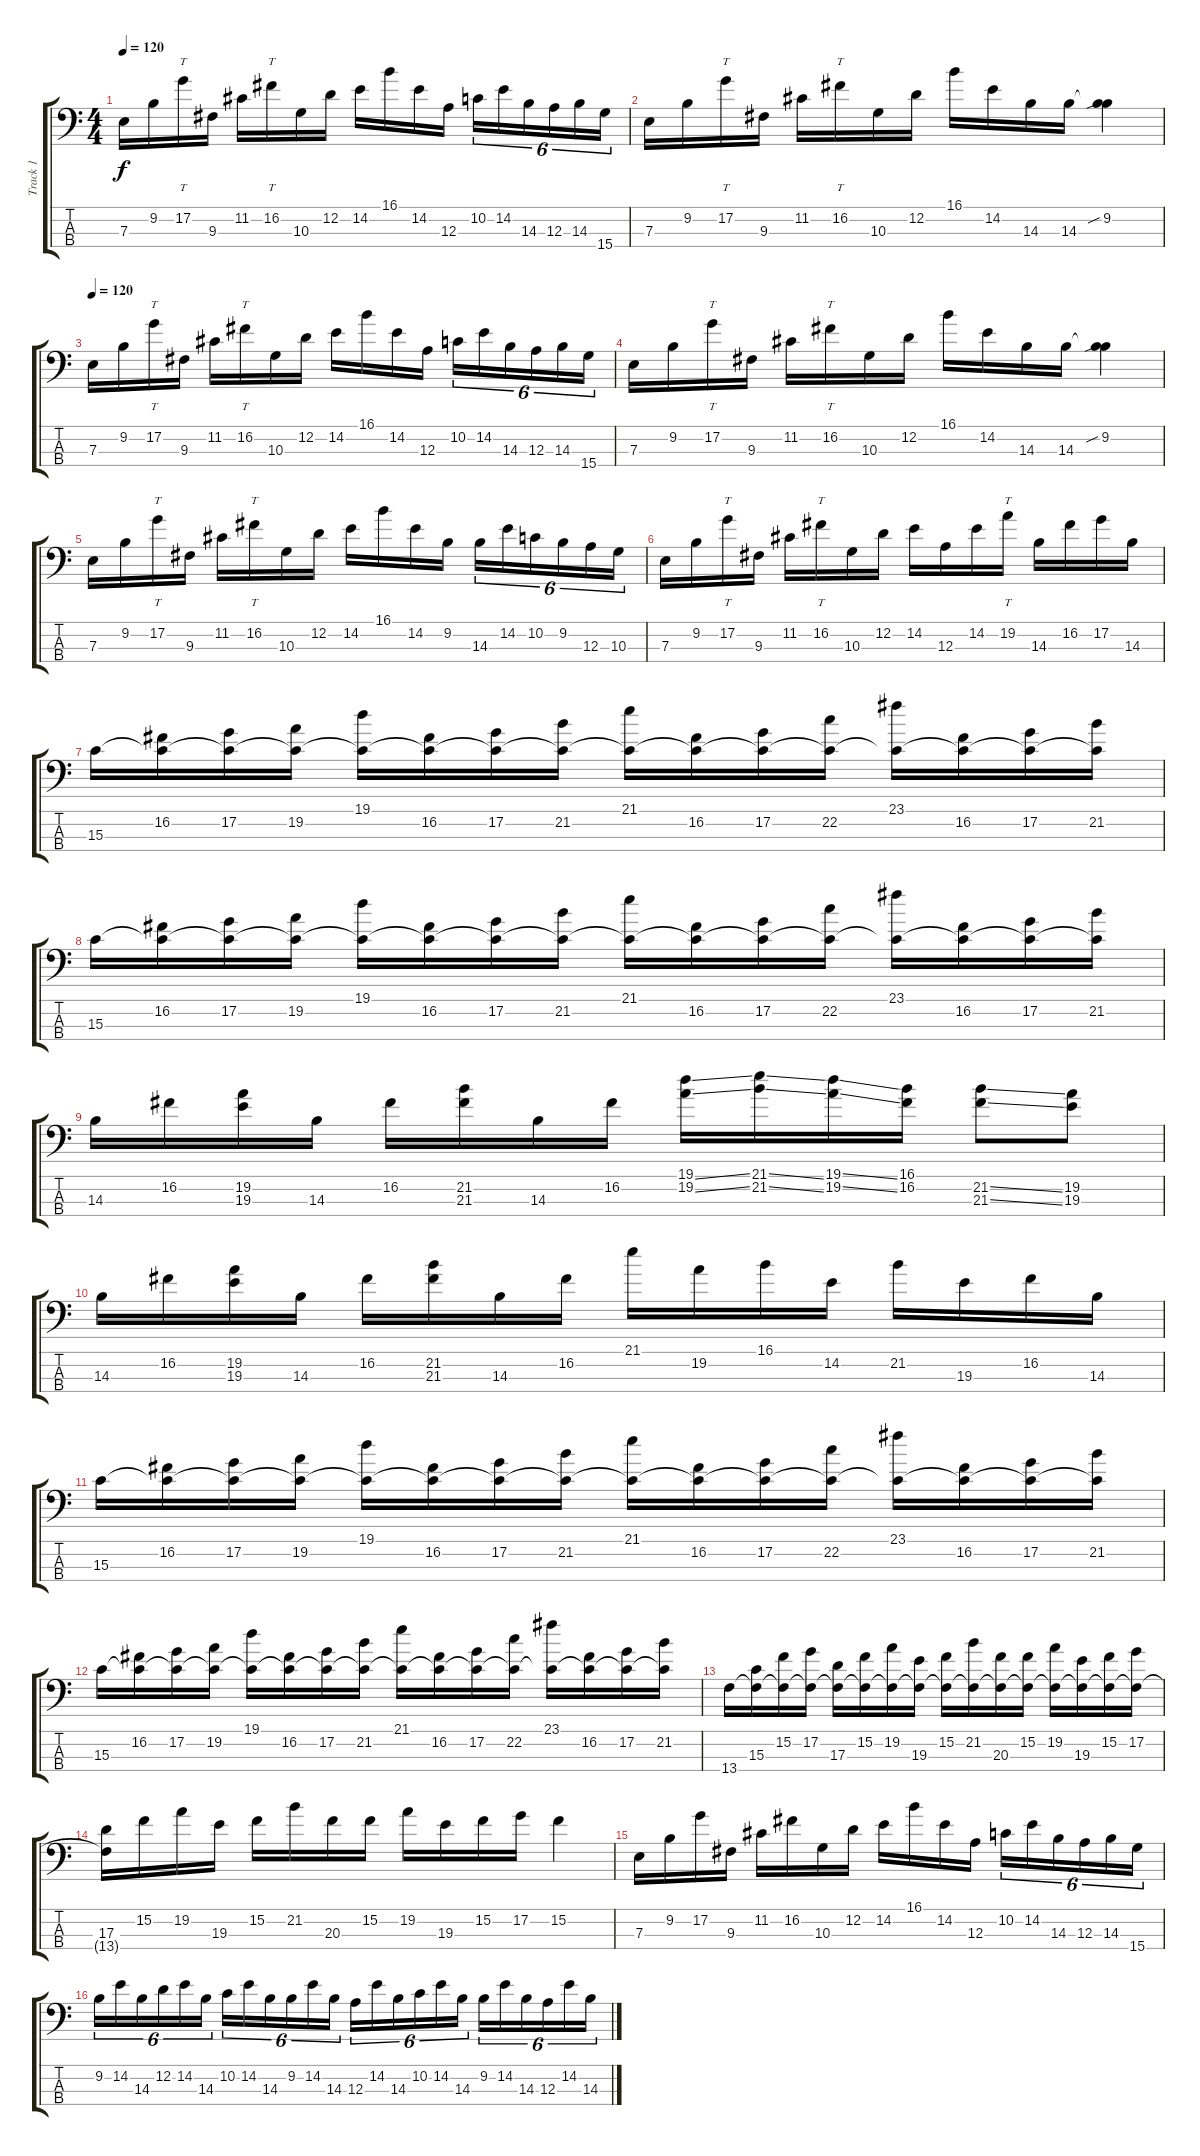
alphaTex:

\track ("Track 1" "Track 1") {instrument slapbass1}
\staff {score tabs}
\tuning (G2 D2 A1 E1) {hide}
\ts (4 4)
\tempo 120
\clef f4
\ks c
7.3.16{dy f} 9.2.16 17.2.16{tt} 9.3.16 11.2.16 16.2.16{tt} 10.3.16 12.2.16 14.2.16 16.1.16 14.2.16 12.3.16 10.2.16{tu (6 4)} 14.2.16{tu (6 4)} 14.3.16{tu (6 4)} 12.3.16{tu (6 4)} 14.3.16{tu (6 4)} 15.4.16{tu (6 4)} |
7.3.16 9.2.16 17.2.16{tt} 9.3.16 11.2.16 16.2.16{tt} 10.3.16 12.2.16 16.1.16 14.2.16 14.3.16 14.3.16 (9.2{sib} 14.3{t}).4 |
\tempo 120
7.3.16 9.2.16 17.2.16{tt} 9.3.16 11.2.16 16.2.16{tt} 10.3.16 12.2.16 14.2.16 16.1.16 14.2.16 12.3.16 10.2.16{tu (6 4)} 14.2.16{tu (6 4)} 14.3.16{tu (6 4)} 12.3.16{tu (6 4)} 14.3.16{tu (6 4)} 15.4.16{tu (6 4)} |
7.3.16 9.2.16 17.2.16{tt} 9.3.16 11.2.16 16.2.16{tt} 10.3.16 12.2.16 16.1.16 14.2.16 14.3.16 14.3.16 (9.2{sib} 14.3{t}).4 |
7.3.16 9.2.16 17.2.16{tt} 9.3.16 11.2.16 16.2.16{tt} 10.3.16 12.2.16 14.2.16 16.1.16 14.2.16 9.2.16 14.3.16{tu (6 4)} 14.2.16{tu (6 4)} 10.2.16{tu (6 4)} 9.2.16{tu (6 4)} 12.3.16{tu (6 4)} 10.3.16{tu (6 4)} |
7.3.16 9.2.16 17.2.16{tt} 9.3.16 11.2.16 16.2.16{tt} 10.3.16 12.2.16 14.2.16 12.3.16 14.2.16 19.2.16{tt} 14.3.16 16.2.16 17.2.16 14.3.16 |
15.3.16 (16.2 15.3{t}).16 (17.2 15.3{t}).16 (19.2 15.3{t}).16 (19.1 15.3{t}).16 (16.2 15.3{t}).16 (17.2 15.3{t}).16 (21.2 15.3{t}).16 (21.1 15.3{t}).16 (16.2 15.3{t}).16 (17.2 15.3{t}).16 (22.2 15.3{t}).16 (23.1 15.3{t}).16 (16.2 15.3{t}).16 (17.2 15.3{t}).16 (21.2 15.3{t}).16 |
15.3.16 (16.2 15.3{t}).16 (17.2 15.3{t}).16 (19.2 15.3{t}).16 (19.1 15.3{t}).16 (16.2 15.3{t}).16 (17.2 15.3{t}).16 (21.2 15.3{t}).16 (21.1 15.3{t}).16 (16.2 15.3{t}).16 (17.2 15.3{t}).16 (22.2 15.3{t}).16 (23.1 15.3{t}).16 (16.2 15.3{t}).16 (17.2 15.3{t}).16 (21.2 15.3{t}).16 |
14.3.16 16.2.16 (19.2 19.3).16 14.3.16 16.2.16 (21.2 21.3).16 14.3.16 16.2.16 (19.1{ss} 19.2{ss}).16 (21.1{ss} 21.2{ss}).16 (19.1{ss} 19.2{ss}).16 (16.1 16.2).16 (21.2{ss} 21.3{ss}).8 (19.2 19.3).8 |
14.3.16 16.2.16 (19.2 19.3).16 14.3.16 16.2.16 (21.2 21.3).16 14.3.16 16.2.16 21.1.16 19.2.16 16.1.16 14.2.16 21.2.16 19.3.16 16.2.16 14.3.16 |
15.3.16 (16.2 15.3{t}).16 (17.2 15.3{t}).16 (19.2 15.3{t}).16 (19.1 15.3{t}).16 (16.2 15.3{t}).16 (17.2 15.3{t}).16 (21.2 15.3{t}).16 (21.1 15.3{t}).16 (16.2 15.3{t}).16 (17.2 15.3{t}).16 (22.2 15.3{t}).16 (23.1 15.3{t}).16 (16.2 15.3{t}).16 (17.2 15.3{t}).16 (21.2 15.3{t}).16 |
15.3.16 (16.2 15.3{t}).16 (17.2 15.3{t}).16 (19.2 15.3{t}).16 (19.1 15.3{t}).16 (16.2 15.3{t}).16 (17.2 15.3{t}).16 (21.2 15.3{t}).16 (21.1 15.3{t}).16 (16.2 15.3{t}).16 (17.2 15.3{t}).16 (22.2 15.3{t}).16 (23.1 15.3{t}).16 (16.2 15.3{t}).16 (17.2 15.3{t}).16 (21.2 15.3{t}).16 |
13.4.16 (15.3 13.4{t}).16 (15.2 13.4{t}).16 (17.2 13.4{t}).16 (17.3 13.4{t}).16 (15.2 13.4{t}).16 (19.2 13.4{t}).16 (19.3 13.4{t}).16 (15.2 13.4{t}).16 (21.2 13.4{t}).16 (20.3 13.4{t}).16 (15.2 13.4{t}).16 (19.2 13.4{t}).16 (19.3 13.4{t}).16 (15.2 13.4{t}).16 (17.2 13.4{t}).16 |
(17.3 13.4{t}).16 15.2.16 19.2.16 19.3.16 15.2.16 21.2.16 20.3.16 15.2.16 19.2.16 19.3.16 15.2.16 17.2.16 15.2.4 |
7.3.16 9.2.16 17.2.16 9.3.16 11.2.16 16.2.16 10.3.16 12.2.16 14.2.16 16.1.16 14.2.16 12.3.16 10.2.16{tu (6 4)} 14.2.16{tu (6 4)} 14.3.16{tu (6 4)} 12.3.16{tu (6 4)} 14.3.16{tu (6 4)} 15.4.16{tu (6 4)} |
9.2.16{tu (6 4)} 14.2.16{tu (6 4)} 14.3.16{tu (6 4)} 12.2.16{tu (6 4)} 14.2.16{tu (6 4)} 14.3.16{tu (6 4)} 10.2.16{tu (6 4)} 14.2.16{tu (6 4)} 14.3.16{tu (6 4)} 9.2.16{tu (6 4)} 14.2.16{tu (6 4)} 14.3.16{tu (6 4)} 12.3.16{tu (6 4)} 14.2.16{tu (6 4)} 14.3.16{tu (6 4)} 10.2.16{tu (6 4)} 14.2.16{tu (6 4)} 14.3.16{tu (6 4)} 9.2.16{tu (6 4)} 14.2.16{tu (6 4)} 14.3.16{tu (6 4)} 12.3.16{tu (6 4)} 14.2.16{tu (6 4)} 14.3.16{tu (6 4)}
